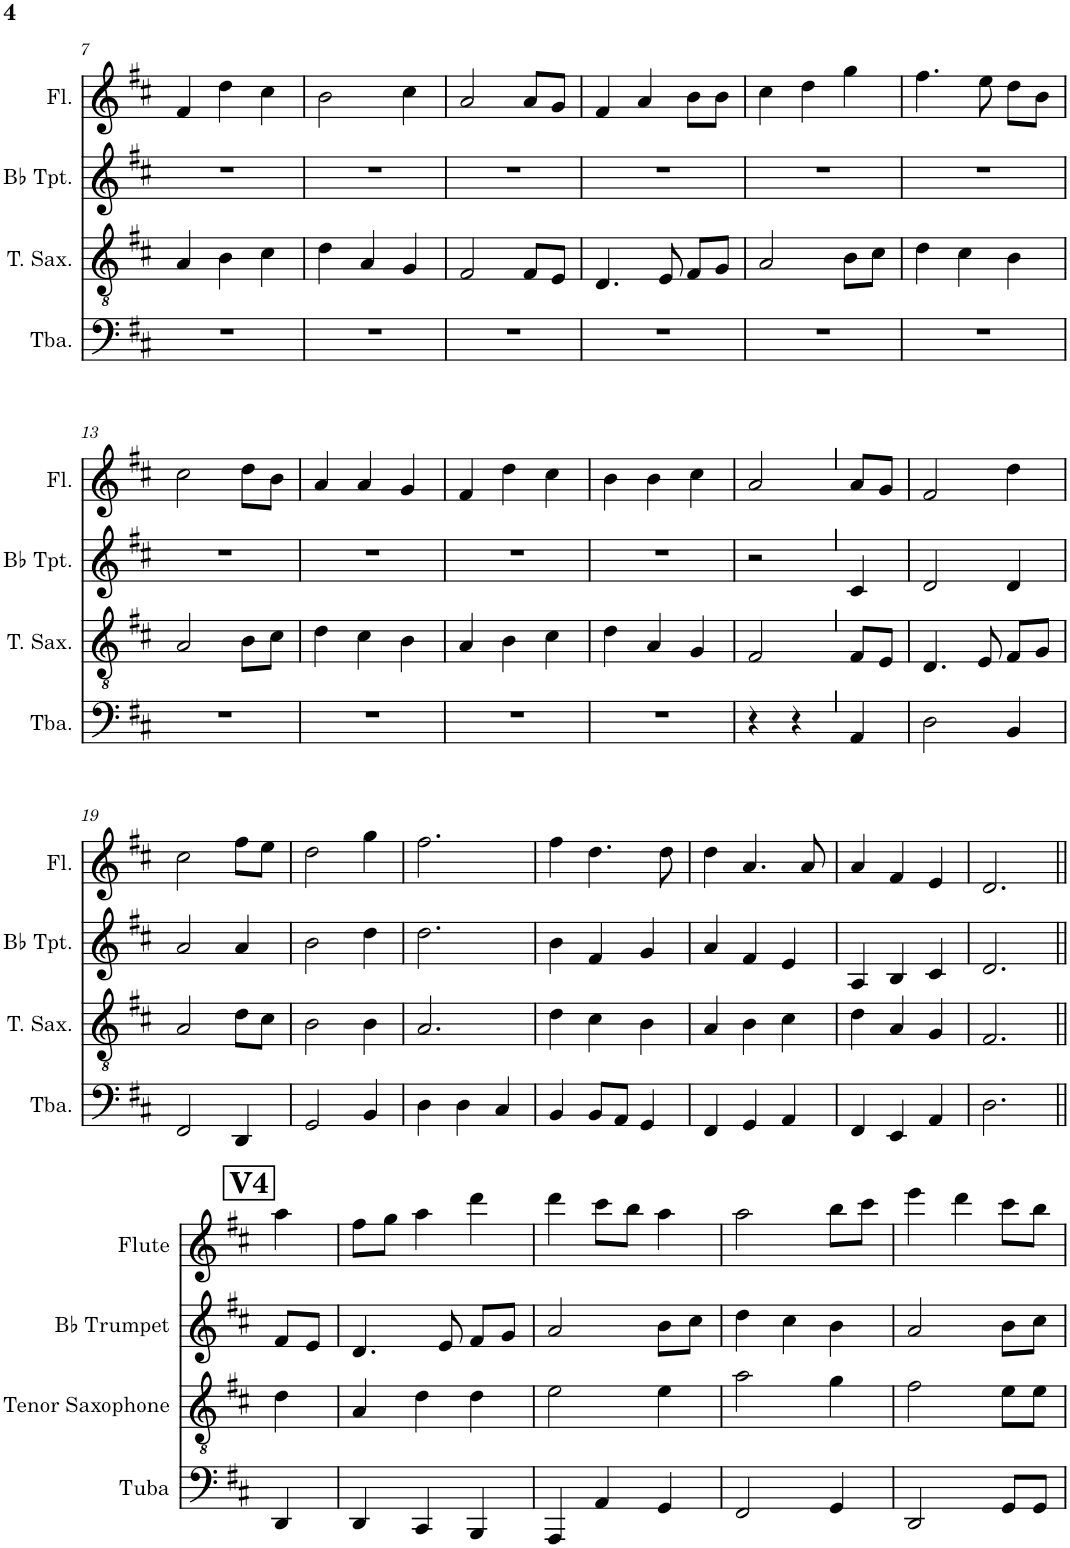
**kern	**kern	**kern	**kern
*part4	*part3	*part2	*part1
*staff4	*staff3	*staff2	*staff1
*I"Tuba	*I"Tenor Saxophone	*I"Bb Trumpet	*I"Flute
*I'Tba.	*I'T. Sax.	*I'Bb Tpt.	*I'Fl.
!!LO:PB:g=z
*clefF4	*clefGv2	*clefG2	*clefG2
*	*ITrd8c14	*ITrd1c2	*
*k[f#c#]	*k[f#c#]	*k[f#c#]	*k[f#c#]
*M3/4	*M3/4	*M3/4	*M3/4
=7	=7	=7	=7
2.r	4A/	2.r	4f#/
.	4B\	.	4dd\
.	4c#\	.	4cc#\
=8	=8	=8	=8
2.r	4d\	2.r	2b\
.	4A/	.	.
.	4G/	.	4cc#\
=9	=9	=9	=9
2.r	2F#/	2.r	2a/
.	8F#/L	.	8a/L
.	8E/J	.	8g/J
=10	=10	=10	=10
2.r	4.D/	2.r	4f#/
.	.	.	4a/
.	8E/	.	.
.	8F#/L	.	8b\L
.	8G/J	.	8b\J
=11	=11	=11	=11
2.r	2A/	2.r	4cc#\
.	.	.	4dd\
.	8B\L	.	4gg\
.	8c#\J	.	.
=12	=12	=12	=12
2.r	4d\	2.r	4.ff#\
.	4c#\	.	.
.	.	.	8ee\
.	4B\	.	8dd\L
.	.	.	8b\J
!!LO:LB:g=z
=13	=13	=13	=13
2.r	2A/	2.r	2cc#\
.	8B\L	.	8dd\L
.	8c#\J	.	8b\J
=14	=14	=14	=14
2.r	4d\	2.r	4a/
.	4c#\	.	4a/
.	4B\	.	4g/
=15	=15	=15	=15
2.r	4A/	2.r	4f#/
.	4B\	.	4dd\
.	4c#\	.	4cc#\
=16	=16	=16	=16
2.r	4d\	2.r	4b\
.	4A/	.	4b\
.	4G/	.	4cc#\
=17	=17	=17	=17
4r	2F#/	2r	2a/
4r	.	.	.
4AA/	8F#/L	4c#/	8a/L
.	8E/J	.	8g/J
=18	=18	=18	=18
2D\	4.D/	2d/	2f#/
.	8E/	.	.
4BB/	8F#/L	4d/	4dd\
.	8G/J	.	.
!!LO:LB:g=z
=19	=19	=19	=19
2FF#/	2A/	2a/	2cc#\
4DD/	8d\L	4a/	8ff#\L
.	8c#\J	.	8ee\J
=20	=20	=20	=20
2GG/	2B\	2b\	2dd\
4BB/	4B\	4dd\	4gg\
=21	=21	=21	=21
4D\	2.A/	2.dd\	2.ff#\
4D\	.	.	.
4C#/	.	.	.
=22	=22	=22	=22
4BB/	4d\	4b\	4ff#\
8BB/L	4c#\	4f#/	4.dd\
8AA/J	.	.	.
4GG/	4B\	4g/	.
.	.	.	8dd\
=23	=23	=23	=23
4FF#/	4A/	4a/	4dd\
4GG/	4B\	4f#/	4.a/
4AA/	4c#\	4e/	.
.	.	.	8a/
=24	=24	=24	=24
4FF#/	4d\	4A/	4a/
4EE/	4A/	4B/	4f#/
4AA/	4G/	4c#/	4e/
=25	=25	=25	=25
2.D\	2.F#/	2.d/	2.d/
!!LO:LB:g=z
!!LO:REH:place=s1:a:B:cj:fs=14:t=V4
=1||	=1||	=1||	=1||
4DD/	4d\	8f#/L	4aa\
.	.	8e/J	.
=2	=2	=2	=2
4DD/	4A/	4.d/	8ff#\L
.	.	.	8gg\J
4CC#/	4d\	.	4aa\
.	.	8e/	.
4BBB/	4d\	8f#/L	4ddd\
.	.	8g/J	.
=3	=3	=3	=3
4AAA/	2e\	2a/	4ddd\
4AA/	.	.	8ccc#\L
.	.	.	8bb\J
4GG/	4e\	8b\L	4aa\
.	.	8cc#\J	.
=4	=4	=4	=4
2FF#/	2a\	4dd\	2aa\
.	.	4cc#\	.
4GG/	4g\	4b\	8bb\L
.	.	.	8ccc#\J
=5	=5	=5	=5
2DD/	2f#\	2a/	4eee\
.	.	.	4ddd\
8GG/L	8e\L	8b\L	8ccc#\L
8GG/J	8e\J	8cc#\J	8bb\J
=	=	=	=
*-	*-	*-	*-
